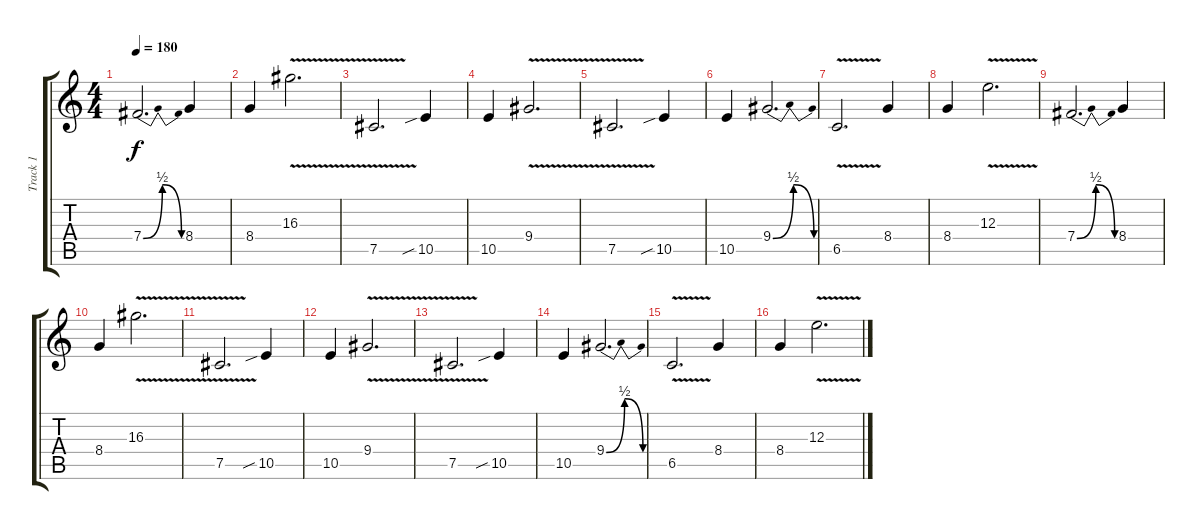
\track ("Track 1" "Track 1") {instrument distortionguitar}
\staff {score tabs}
\tuning (Db4 Ab3 E3 B2 Gb2 Db2) {hide}
\ts (4 4)
\tempo 180
\clef g2
\ks c
7.4{be (bendrelease 0 0 29 2 45 2 60 0)}.2{d dy f} 8.4.4 |
8.4.4 16.3{v}.2{d} |
7.5{v}.2{d} 10.5{sib}.4 |
10.5.4 9.4{v}.2{d} |
7.5{v}.2{d} 10.5{sib}.4 |
10.5.4 9.4{be (bendrelease 0 0 30 2 45 2 60 0)}.2{d} |
6.5{v}.2{d} 8.4.4 |
8.4.4 12.3{v}.2{d} |
7.4{be (bendrelease 0 0 29 2 45 2 60 0)}.2{d} 8.4.4 |
8.4.4 16.3{v}.2{d} |
7.5{v}.2{d} 10.5{sib}.4 |
10.5.4 9.4{v}.2{d} |
7.5{v}.2{d} 10.5{sib}.4 |
10.5.4 9.4{be (bendrelease 0 0 30 2 45 2 60 0)}.2{d} |
6.5{v}.2{d} 8.4.4 |
8.4.4 12.3{v}.2{d}
